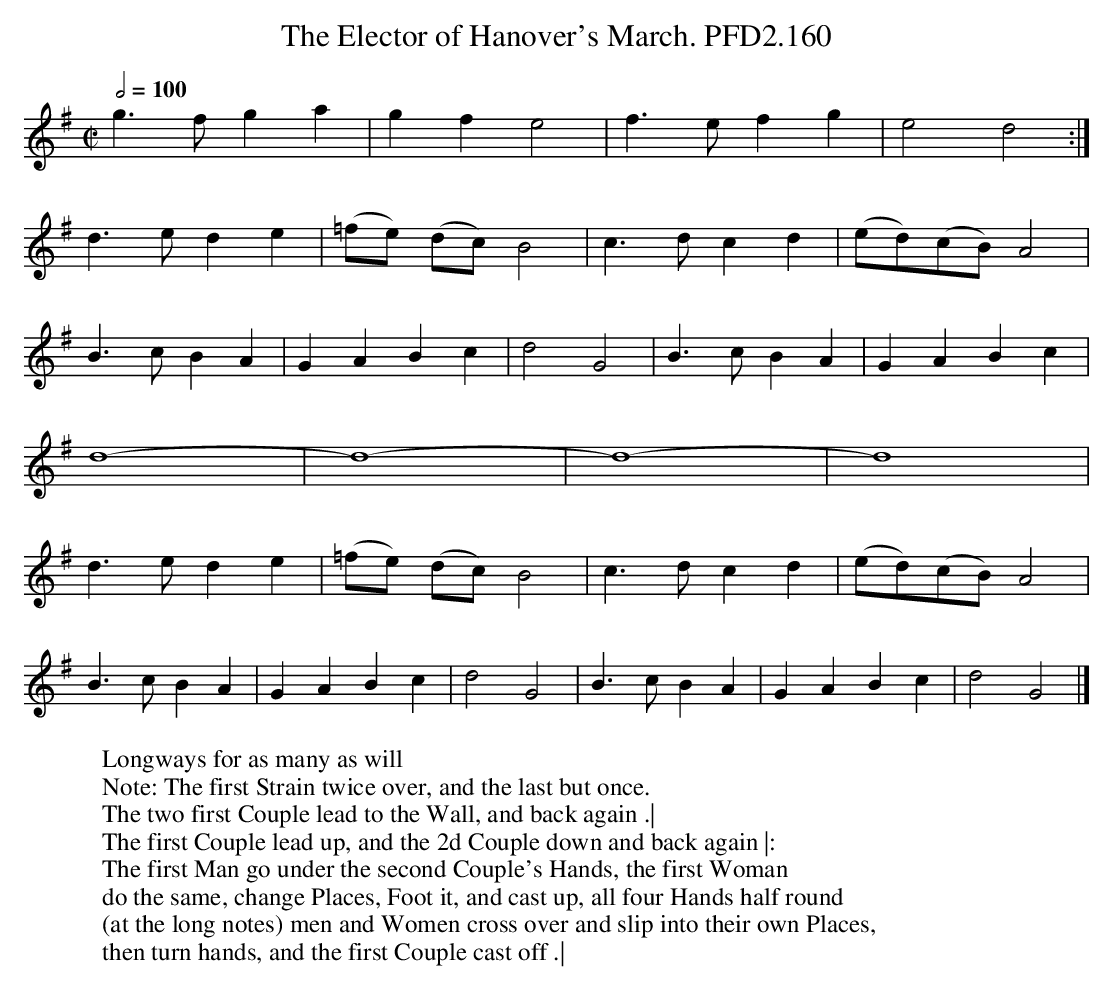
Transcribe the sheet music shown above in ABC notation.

X:1
T:Elector of Hanover's March. PFD2.160, The
M:C|
L:1/4
W:Longways for as many as will
W:Note: The first Strain twice over, and the last but once.
W:The two first Couple lead to the Wall, and back again .|
W:The first Couple lead up, and the 2d Couple down and back again |:
W:The first Man go under the second Couple's Hands, the first Woman
W:do the same, change Places, Foot it, and cast up, all four Hands half round
W:(at the long notes) men and Women cross over and slip into their own Places,
W:then turn hands, and the first Couple cast off .|
Q:2/4=100
K:G
g>f ga | gf e2 | f>e fg | e2 d2 :|
d>e de | (=f/e/) (d/c/) B2 | c>d cd | (e/d/)(c/B/) A2 |
B>c BA | GA Bc | d2 G2 | B>c BA | GA Bc |
d4- | d4- | d4- | d4 |
d>e de | (=f/e/) (d/c/) B2 | c>d cd | (e/d/)(c/B/) A2 |
B>c BA | GA Bc | d2 G2 | B>c BA | GA Bc | d2 G2 |]
